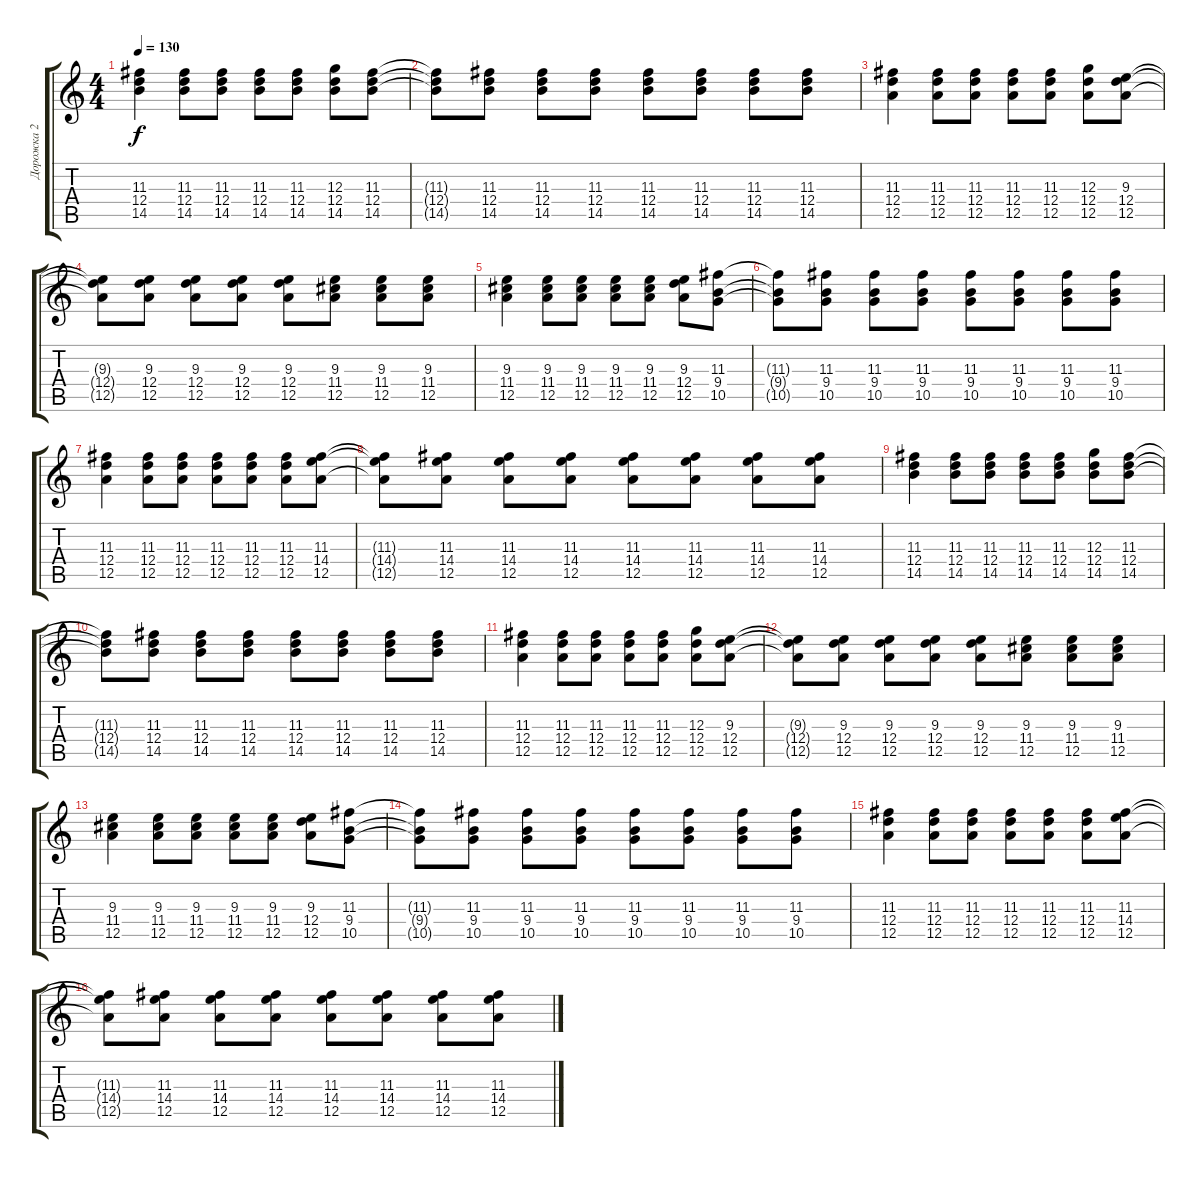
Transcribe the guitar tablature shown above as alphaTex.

\track ("Дорожка 2" "Дорожка 2") {instrument distortionguitar}
\staff {score tabs}
\tuning (E4 B3 G3 D3 A2 E2) {hide}
\ts (4 4)
\tempo 130
\clef g2
\ks c
(11.3 12.4 14.5).4{dy f} (11.3 12.4 14.5).8 (11.3 12.4 14.5).8 (11.3 12.4 14.5).8 (11.3 12.4 14.5).8 (12.3 12.4 14.5).8 (11.3 12.4 14.5).8 |
(11.3{t} 12.4{t} 14.5{t}).8 (11.3 12.4 14.5).8 (11.3 12.4 14.5).8 (11.3 12.4 14.5).8 (11.3 12.4 14.5).8 (11.3 12.4 14.5).8 (11.3 12.4 14.5).8 (11.3 12.4 14.5).8 |
(11.3 12.4 12.5).4 (11.3 12.4 12.5).8 (11.3 12.4 12.5).8 (11.3 12.4 12.5).8 (11.3 12.4 12.5).8 (12.3 12.4 12.5).8 (9.3 12.4 12.5).8 |
(9.3{t} 12.4{t} 12.5{t}).8 (9.3 12.4 12.5).8 (9.3 12.4 12.5).8 (9.3 12.4 12.5).8 (9.3 12.4 12.5).8 (9.3 11.4 12.5).8 (9.3 11.4 12.5).8 (9.3 11.4 12.5).8 |
(9.3 11.4 12.5).4 (9.3 11.4 12.5).8 (9.3 11.4 12.5).8 (9.3 11.4 12.5).8 (9.3 11.4 12.5).8 (9.3 12.4 12.5).8 (11.3 9.4 10.5).8 |
(11.3{t} 9.4{t} 10.5{t}).8 (11.3 9.4 10.5).8 (11.3 9.4 10.5).8 (11.3 9.4 10.5).8 (11.3 9.4 10.5).8 (11.3 9.4 10.5).8 (11.3 9.4 10.5).8 (11.3 9.4 10.5).8 |
(11.3 12.4 12.5).4 (11.3 12.4 12.5).8 (11.3 12.4 12.5).8 (11.3 12.4 12.5).8 (11.3 12.4 12.5).8 (11.3 12.4 12.5).8 (11.3 14.4 12.5).8 |
(11.3{t} 14.4{t} 12.5{t}).8 (11.3 14.4 12.5).8 (11.3 14.4 12.5).8 (11.3 14.4 12.5).8 (11.3 14.4 12.5).8 (11.3 14.4 12.5).8 (11.3 14.4 12.5).8 (11.3 14.4 12.5).8 |
(11.3 12.4 14.5).4 (11.3 12.4 14.5).8 (11.3 12.4 14.5).8 (11.3 12.4 14.5).8 (11.3 12.4 14.5).8 (12.3 12.4 14.5).8 (11.3 12.4 14.5).8 |
(11.3{t} 12.4{t} 14.5{t}).8 (11.3 12.4 14.5).8 (11.3 12.4 14.5).8 (11.3 12.4 14.5).8 (11.3 12.4 14.5).8 (11.3 12.4 14.5).8 (11.3 12.4 14.5).8 (11.3 12.4 14.5).8 |
(11.3 12.4 12.5).4 (11.3 12.4 12.5).8 (11.3 12.4 12.5).8 (11.3 12.4 12.5).8 (11.3 12.4 12.5).8 (12.3 12.4 12.5).8 (9.3 12.4 12.5).8 |
(9.3{t} 12.4{t} 12.5{t}).8 (9.3 12.4 12.5).8 (9.3 12.4 12.5).8 (9.3 12.4 12.5).8 (9.3 12.4 12.5).8 (9.3 11.4 12.5).8 (9.3 11.4 12.5).8 (9.3 11.4 12.5).8 |
(9.3 11.4 12.5).4 (9.3 11.4 12.5).8 (9.3 11.4 12.5).8 (9.3 11.4 12.5).8 (9.3 11.4 12.5).8 (9.3 12.4 12.5).8 (11.3 9.4 10.5).8 |
(11.3{t} 9.4{t} 10.5{t}).8 (11.3 9.4 10.5).8 (11.3 9.4 10.5).8 (11.3 9.4 10.5).8 (11.3 9.4 10.5).8 (11.3 9.4 10.5).8 (11.3 9.4 10.5).8 (11.3 9.4 10.5).8 |
(11.3 12.4 12.5).4 (11.3 12.4 12.5).8 (11.3 12.4 12.5).8 (11.3 12.4 12.5).8 (11.3 12.4 12.5).8 (11.3 12.4 12.5).8 (11.3 14.4 12.5).8 |
(11.3{t} 14.4{t} 12.5{t}).8 (11.3 14.4 12.5).8 (11.3 14.4 12.5).8 (11.3 14.4 12.5).8 (11.3 14.4 12.5).8 (11.3 14.4 12.5).8 (11.3 14.4 12.5).8 (11.3 14.4 12.5).8
